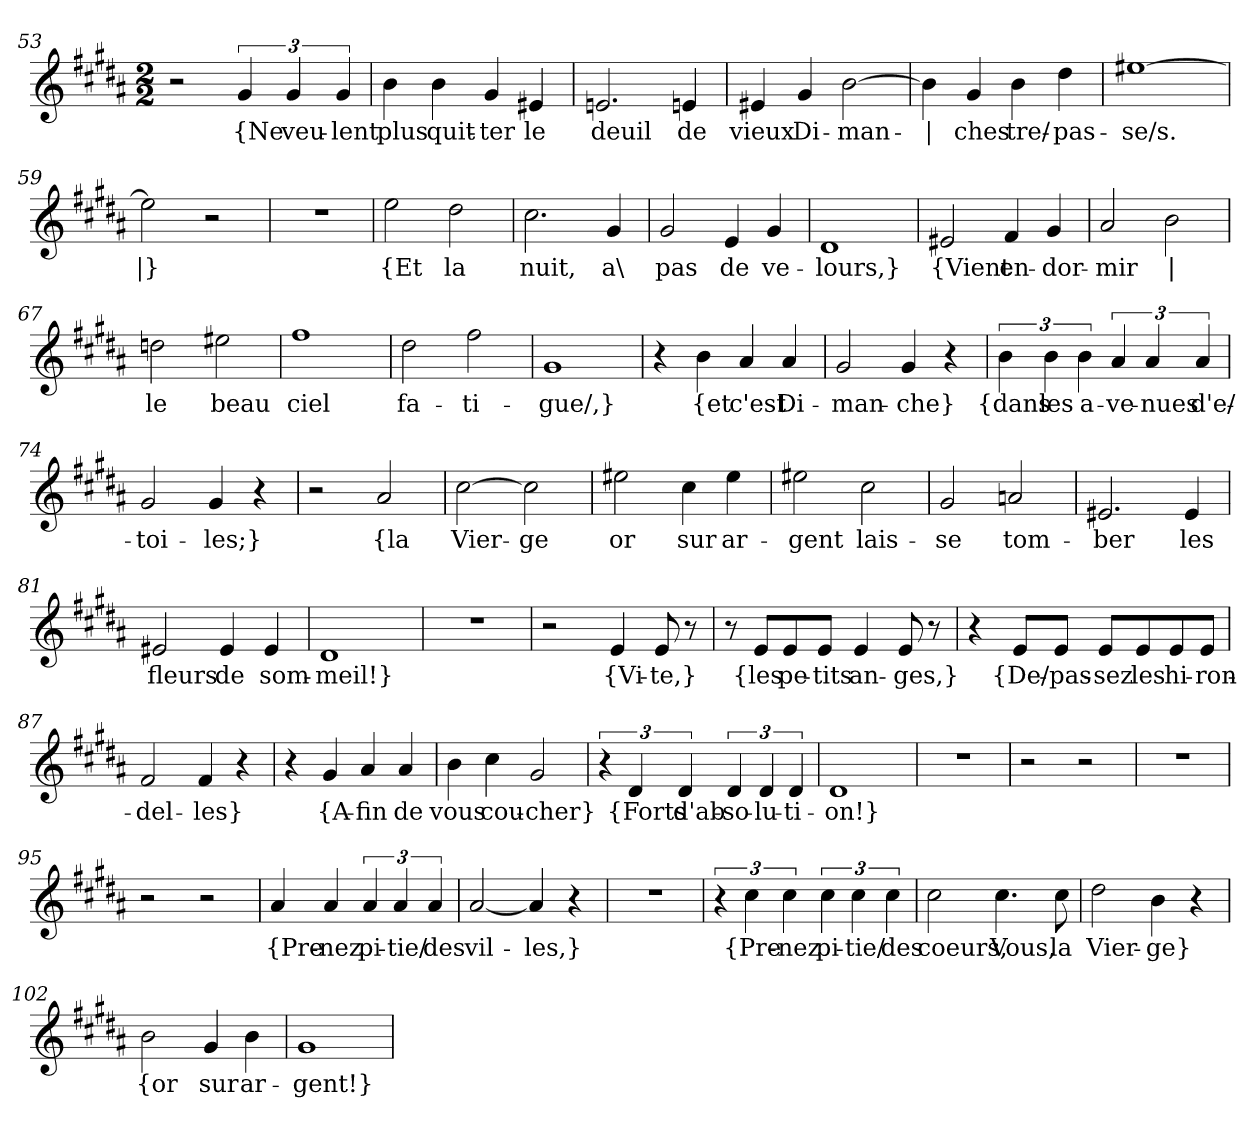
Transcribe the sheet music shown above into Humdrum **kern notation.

**kern	**text
*part1	*part1
*staff1	*staff1
!!LO:PB:g=z
*clefG2	*
*k[f#c#g#d#a#]	*
*M2/2	*
=53	=53
2r	.
!	!LO:LY:b
6g#/	{Ne
!	!LO:LY:b
6g#/	veu-
!	!LO:LY:b
6g#/	-lent
=54	=54
!	!LO:LY:b
4b\	plus
!	!LO:LY:b
4b\	quit-
!	!LO:LY:b
4g#/	-ter
!	!LO:LY:b
4e#X/	le
=55	=55
!	!LO:LY:b
2.en/	deuil
!	!LO:LY:b
4en/	de
=56	=56
!	!LO:LY:b
4e#X/	vieux
!	!LO:LY:b
4g#/	Di-
!	!LO:LY:b
[2b\	-man-
=57	=57
!	!LO:LY:b
4b\]	|
!	!LO:LY:b
4g#/	-ches
!	!LO:LY:b
4b\	tre/-
!	!LO:LY:b
4dd#\	-pas-
=58	=58
!	!LO:LY:b
[1ee#X	-se/s.
=59	=59
!	!LO:LY:b
2ee#\]	|}
2r	.
!!LO:LB:g=z
=60	=60
1r	.
=61	=61
!	!LO:LY:b
2ee\	{Et
!	!LO:LY:b
2dd#\	la
=62	=62
!	!LO:LY:b
2.cc#\	nuit,
!	!LO:LY:b
4g#/	a\
=63	=63
!	!LO:LY:b
2g#/	pas
!	!LO:LY:b
4e/	de
!	!LO:LY:b
4g#/	ve-
=64	=64
!	!LO:LY:b
1d#	-lours,}
=65	=65
!	!LO:LY:b
2e#X/	{Vient
!	!LO:LY:b
4f#/	en-
!	!LO:LY:b
4g#/	-dor-
=66	=66
!	!LO:LY:b
2a#/	-mir
!	!LO:LY:b
2b\	|
=67	=67
!	!LO:LY:b
2ddn\	le
!	!LO:LY:b
2ee#X\	beau
=68	=68
!	!LO:LY:b
1ff#	ciel
=69	=69
!	!LO:LY:b
2dd#\	fa-
!	!LO:LY:b
2ff#\	-ti-
!!LO:LB:g=z
=70	=70
!	!LO:LY:b
1g#	-gue/,}
=71	=71
4r	.
!	!LO:LY:b
4b\	{et
!	!LO:LY:b
4a#/	c'est
!	!LO:LY:b
4a#/	Di-
=72	=72
!	!LO:LY:b
2g#/	-man-
!	!LO:LY:b
4g#/	-che}
4r	.
=73	=73
!	!LO:LY:b
6b\	{dans
!	!LO:LY:b
6b\	les
!	!LO:LY:b
6b\	a-
!	!LO:LY:b
6a#/	-ve-
!	!LO:LY:b
6a#/	-nues
!	!LO:LY:b
6a#/	d'e/-
=74	=74
!	!LO:LY:b
2g#/	-toi-
!	!LO:LY:b
4g#/	-les;}
4r	.
=75	=75
2r	.
!	!LO:LY:b
2a#/	{la
=76	=76
!	!LO:LY:b
[2cc#\	Vier-
!	!LO:LY:b
2cc#\]	-ge
!!LO:LB:g=z
=77	=77
!	!LO:LY:b
2ee#X\	or
!	!LO:LY:b
4cc#\	sur
!	!LO:LY:b
4ee#\	ar-
=78	=78
!	!LO:LY:b
2ee#X\	-gent
!	!LO:LY:b
2cc#\	lais-
=79	=79
!	!LO:LY:b
2g#/	-se
!	!LO:LY:b
2an/	tom-
=80	=80
!	!LO:LY:b
2.e#X/	-ber
!	!LO:LY:b
4e#/	les
=81	=81
!	!LO:LY:b
2e#X/	fleurs
!	!LO:LY:b
4e#/	de
!	!LO:LY:b
4e#/	som-
=82	=82
!	!LO:LY:b
1d#	-meil!}
=83	=83
1r	.
=84	=84
2r	.
!	!LO:LY:b
4e/	{Vi-
!	!LO:LY:b
8e/	-te,}
8r	.
!!LO:LB:g=z
=85	=85
8r	.
!	!LO:LY:b
8e/L	{les
!	!LO:LY:b
8e/	pe-
!	!LO:LY:b
8e/J	-tits
!	!LO:LY:b
4e/	an-
!	!LO:LY:b
8e/	-ges,}
8r	.
=86	=86
4r	.
!	!LO:LY:b
8e/L	{De/-
!	!LO:LY:b
8e/J	-pas-
!	!LO:LY:b
8e/L	-sez
!	!LO:LY:b
8e/	les
!	!LO:LY:b
8e/	hi-
!	!LO:LY:b
8e/J	-ron-
=87	=87
!	!LO:LY:b
2f#/	-del-
!	!LO:LY:b
4f#/	-les}
4r	.
=88	=88
4r	.
!	!LO:LY:b
4g#/	{A-
!	!LO:LY:b
4a#/	-fin
!	!LO:LY:b
4a#/	de
!!LO:LB:g=z
=89	=89
!	!LO:LY:b
4b\	vous
!	!LO:LY:b
4cc#\	cou-
!	!LO:LY:b
2g#/	-cher}
=90	=90
6r	.
!	!LO:LY:b
6d#/	{Forts
!	!LO:LY:b
6d#/	d'ab-
!	!LO:LY:b
6d#/	-so-
!	!LO:LY:b
6d#/	-lu-
!	!LO:LY:b
6d#/	-ti-
=91	=91
!	!LO:LY:b
1d#	-on!}
=92	=92
1r	.
=93	=93
2r	.
2r	.
=94	=94
1r	.
=95	=95
2r	.
2r	.
=96	=96
!	!LO:LY:b
4a#/	{Pre-
!	!LO:LY:b
4a#/	-nez
!	!LO:LY:b
6a#/	pi-
!	!LO:LY:b
6a#/	-tie/
!	!LO:LY:b
6a#/	des
!!LO:LB:g=z
=97	=97
!	!LO:LY:b
[2a#/	vil-
!	!LO:LY:b
4a#/]	-les,}
4r	.
=98	=98
1r	.
=99	=99
6r	.
!	!LO:LY:b
6cc#\	{Pre-
!	!LO:LY:b
6cc#\	-nez
!	!LO:LY:b
6cc#\	pi-
!	!LO:LY:b
6cc#\	-tie/
!	!LO:LY:b
6cc#\	des
=100	=100
!	!LO:LY:b
2cc#\	coeurs,
!	!LO:LY:b
4.cc#\	Vous,
!	!LO:LY:b
8cc#\	la
=101	=101
!	!LO:LY:b
2dd#\	Vier-
!	!LO:LY:b
4b\	-ge}
4r	.
=102	=102
!	!LO:LY:b
2b\	{or
!	!LO:LY:b
4g#/	sur
!	!LO:LY:b
4b\	ar-
=103	=103
!	!LO:LY:b
1g#	-gent!}
=	=
*-	*-
